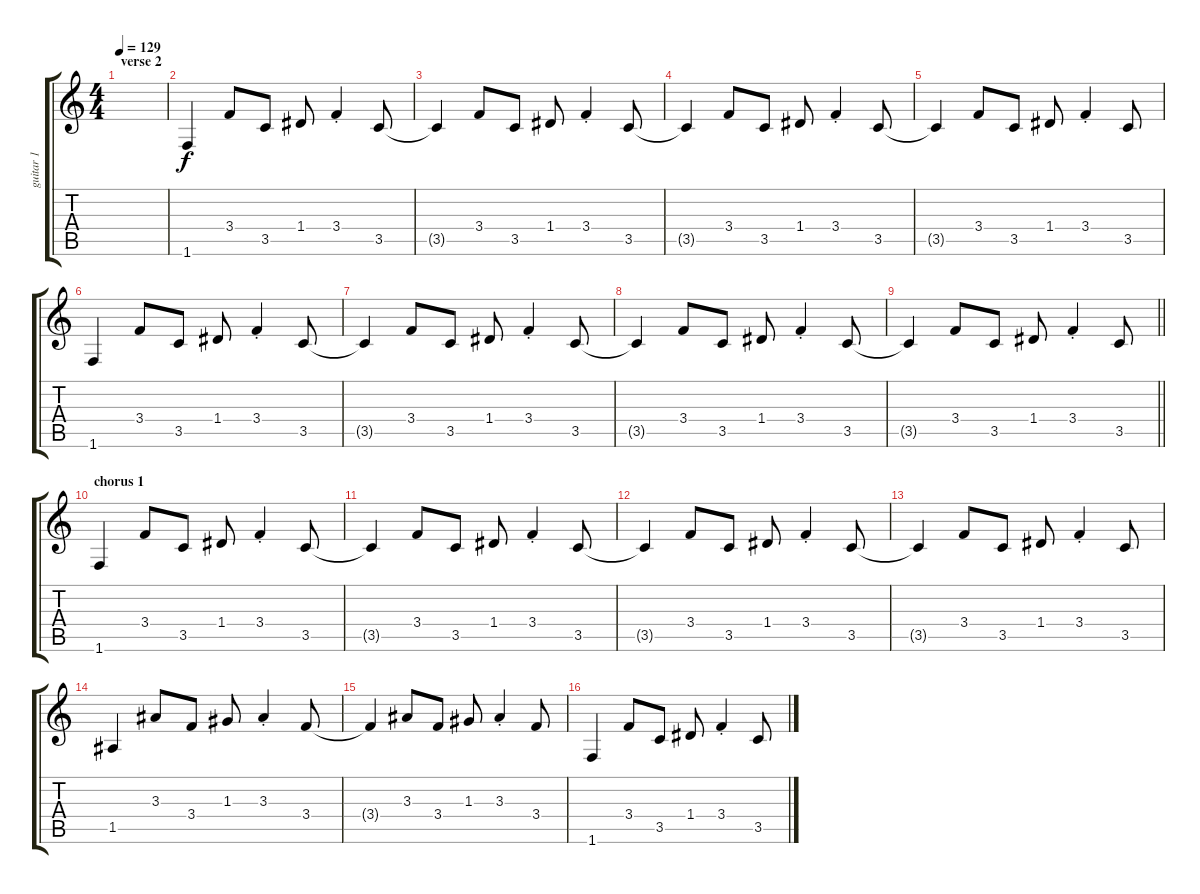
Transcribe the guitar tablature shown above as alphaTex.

\track ("guitar 1" "guitar 1") {instrument electricguitarclean}
\staff {score tabs}
\tuning (E4 B3 G3 D3 A2 E2) {hide}
\ts (4 4)
\section ("" "verse 2")
\tempo 129
\clef g2
\ks c
|
1.6.4 3.4.8 3.5.8 1.4.8 3.4{st}.4 3.5.8 |
3.5{t}.4 3.4.8 3.5.8 1.4.8 3.4{st}.4 3.5.8 |
3.5{t}.4 3.4.8 3.5.8 1.4.8 3.4{st}.4 3.5.8 |
3.5{t}.4 3.4.8 3.5.8 1.4.8 3.4{st}.4 3.5.8 |
1.6.4 3.4.8 3.5.8 1.4.8 3.4{st}.4 3.5.8 |
3.5{t}.4 3.4.8 3.5.8 1.4.8 3.4{st}.4 3.5.8 |
3.5{t}.4 3.4.8 3.5.8 1.4.8 3.4{st}.4 3.5.8 |
\barLineRight lightlight
3.5{t}.4 3.4.8 3.5.8 1.4.8 3.4{st}.4 3.5.8 |
\section ("" "chorus 1")
1.6.4 3.4.8 3.5.8 1.4.8 3.4{st}.4 3.5.8 |
3.5{t}.4 3.4.8 3.5.8 1.4.8 3.4{st}.4 3.5.8 |
3.5{t}.4 3.4.8 3.5.8 1.4.8 3.4{st}.4 3.5.8 |
3.5{t}.4 3.4.8 3.5.8 1.4.8 3.4{st}.4 3.5.8 |
1.5.4 3.3.8 3.4.8 1.3.8 3.3{st}.4 3.4.8 |
3.4{t}.4 3.3.8 3.4.8 1.3.8 3.3{st}.4 3.4.8 |
1.6.4 3.4.8 3.5.8 1.4.8 3.4{st}.4 3.5.8
